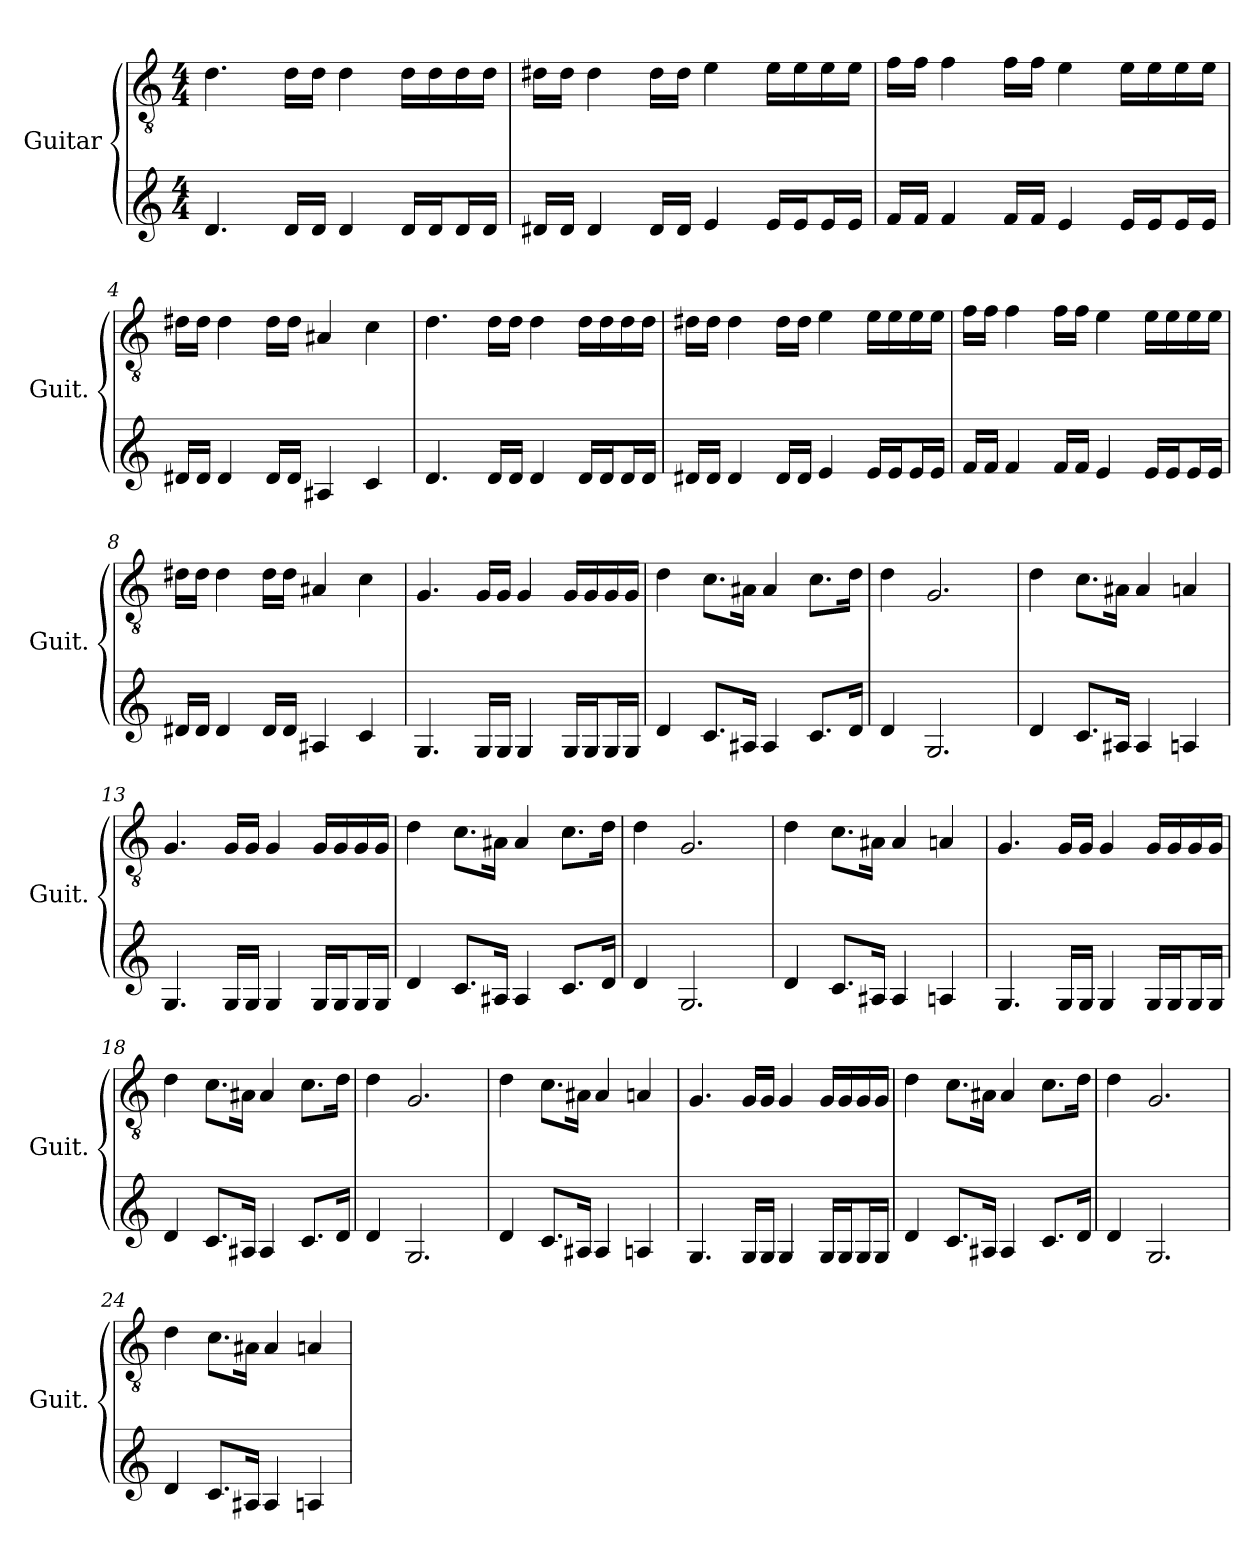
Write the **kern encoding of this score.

**kern	**kern
*part1	*part1
*staff2	*staff1
*I"Guitar	*
*I'Guit.	*
*stria6	*
*	*clefGv2
*k[]	*k[]
*M4/4	*M4/4
*MM115	*MM115
=1	=1
4.d	4.d\
16dLL	16d\LL
16dJJ	16d\JJ
4d	4d\
16dLL	16d\LL
16dJ	16d\
16dL	16d\
16dJJ	16d\JJ
=2	=2
16d#LL	16d#X\LL
16d#JJ	16d#\JJ
4d#	4d#\
16d#LL	16d#\LL
16d#JJ	16d#\JJ
4e	4e\
16eLL	16e\LL
16eJ	16e\
16eL	16e\
16eJJ	16e\JJ
=3	=3
16fLL	16f\LL
16fJJ	16f\JJ
4f	4f\
16fLL	16f\LL
16fJJ	16f\JJ
4e	4e\
16eLL	16e\LL
16eJ	16e\
16eL	16e\
16eJJ	16e\JJ
=4	=4
16d#LL	16d#X\LL
16d#JJ	16d#\JJ
4d#	4d#\
16d#LL	16d#\LL
16d#JJ	16d#\JJ
4A#	4A#X/
4c	4c\
!!LO:LB:g=z
=5	=5
4.d	4.d\
16dLL	16d\LL
16dJJ	16d\JJ
4d	4d\
16dLL	16d\LL
16dJ	16d\
16dL	16d\
16dJJ	16d\JJ
=6	=6
16d#XLL	16d#X\LL
16d#JJ	16d#\JJ
4d#	4d#\
16d#LL	16d#\LL
16d#JJ	16d#\JJ
4e	4e\
16eLL	16e\LL
16eJ	16e\
16eL	16e\
16eJJ	16e\JJ
=7	=7
16fLL	16f\LL
16fJJ	16f\JJ
4f	4f\
16fLL	16f\LL
16fJJ	16f\JJ
4e	4e\
16eLL	16e\LL
16eJ	16e\
16eL	16e\
16eJJ	16e\JJ
=8	=8
16d#XLL	16d#X\LL
16d#JJ	16d#\JJ
4d#	4d#\
16d#LL	16d#\LL
16d#JJ	16d#\JJ
4A#X	4A#X/
4c	4c\
!!LO:LB:g=z
=9	=9
4.G	4.G/
16GLL	16G/LL
16GJJ	16G/JJ
4G	4G/
16GLL	16G/LL
16GJ	16G/
16GL	16G/
16GJJ	16G/JJ
=10	=10
4d	4d\
8.cL	8.c\L
16A#Jk	16A#X\Jk
4A#	4A#/
8.cL	8.c\L
16dJk	16d\Jk
=11	=11
4d	4d\
2.G	2.G/
=12	=12
4d	4d\
8.cL	8.c\L
16A#XJk	16A#X\Jk
4A#	4A#/
4A	4An/
!!LO:LB:g=z
=13	=13
4.G	4.G/
16GLL	16G/LL
16GJJ	16G/JJ
4G	4G/
16GLL	16G/LL
16GJ	16G/
16GL	16G/
16GJJ	16G/JJ
=14	=14
4d	4d\
8.cL	8.c\L
16A#Jk	16A#X\Jk
4A#	4A#/
8.cL	8.c\L
16dJk	16d\Jk
=15	=15
4d	4d\
2.G	2.G/
=16	=16
4d	4d\
8.cL	8.c\L
16A#XJk	16A#X\Jk
4A#	4A#/
4A	4An/
!!LO:PB:g=z
=17	=17
4.G	4.G/
16GLL	16G/LL
16GJJ	16G/JJ
4G	4G/
16GLL	16G/LL
16GJ	16G/
16GL	16G/
16GJJ	16G/JJ
=18	=18
4d	4d\
8.cL	8.c\L
16A#Jk	16A#X\Jk
4A#	4A#/
8.cL	8.c\L
16dJk	16d\Jk
=19	=19
4d	4d\
2.G	2.G/
=20	=20
4d	4d\
8.cL	8.c\L
16A#XJk	16A#X\Jk
4A#	4A#/
4A	4An/
!!LO:LB:g=z
=21	=21
4.G	4.G/
16GLL	16G/LL
16GJJ	16G/JJ
4G	4G/
16GLL	16G/LL
16GJ	16G/
16GL	16G/
16GJJ	16G/JJ
=22	=22
4d	4d\
8.cL	8.c\L
16A#Jk	16A#X\Jk
4A#	4A#/
8.cL	8.c\L
16dJk	16d\Jk
=23	=23
4d	4d\
2.G	2.G/
=24	=24
4d	4d\
8.cL	8.c\L
16A#XJk	16A#X\Jk
4A#	4A#/
4A	4An/
=	=
*-	*-
